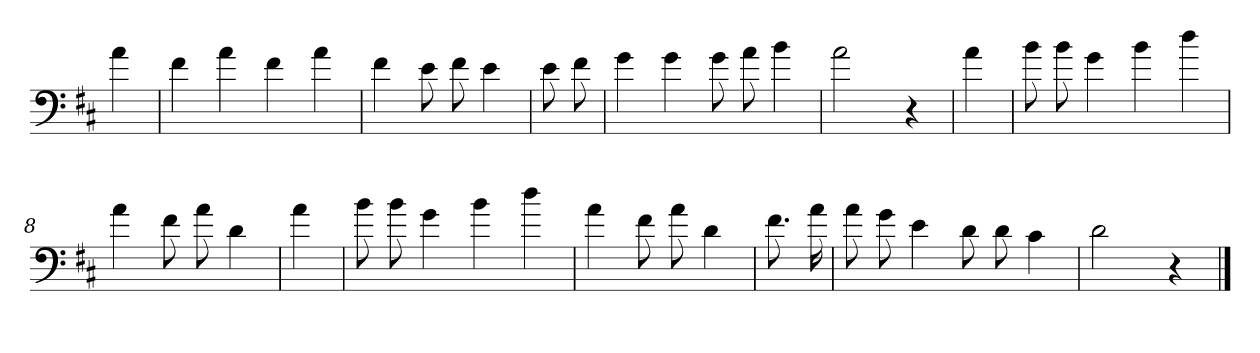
**kern
*part1
*staff1
*clefF4
*k[f#c#]
*D:
=
4a
=1
4f#
4a
4f#
4a
=2
4f#
8e
8f#
4e
=3
8e
8f#
=4
4g
4g
8g
8a
4b
=5
2a
4r
=6
4a
=7
8b
8b
4g
4b
4dd
=8
4a
8f#
8a
4d
=9
4a
=10
8b
8b
4g
4b
4dd
=11
4a
8f#
8a
4d
=12
8.f#
16a
=13
8a
8g
4e
8d
8d
4c#
=14
2d
4r
==
*-
